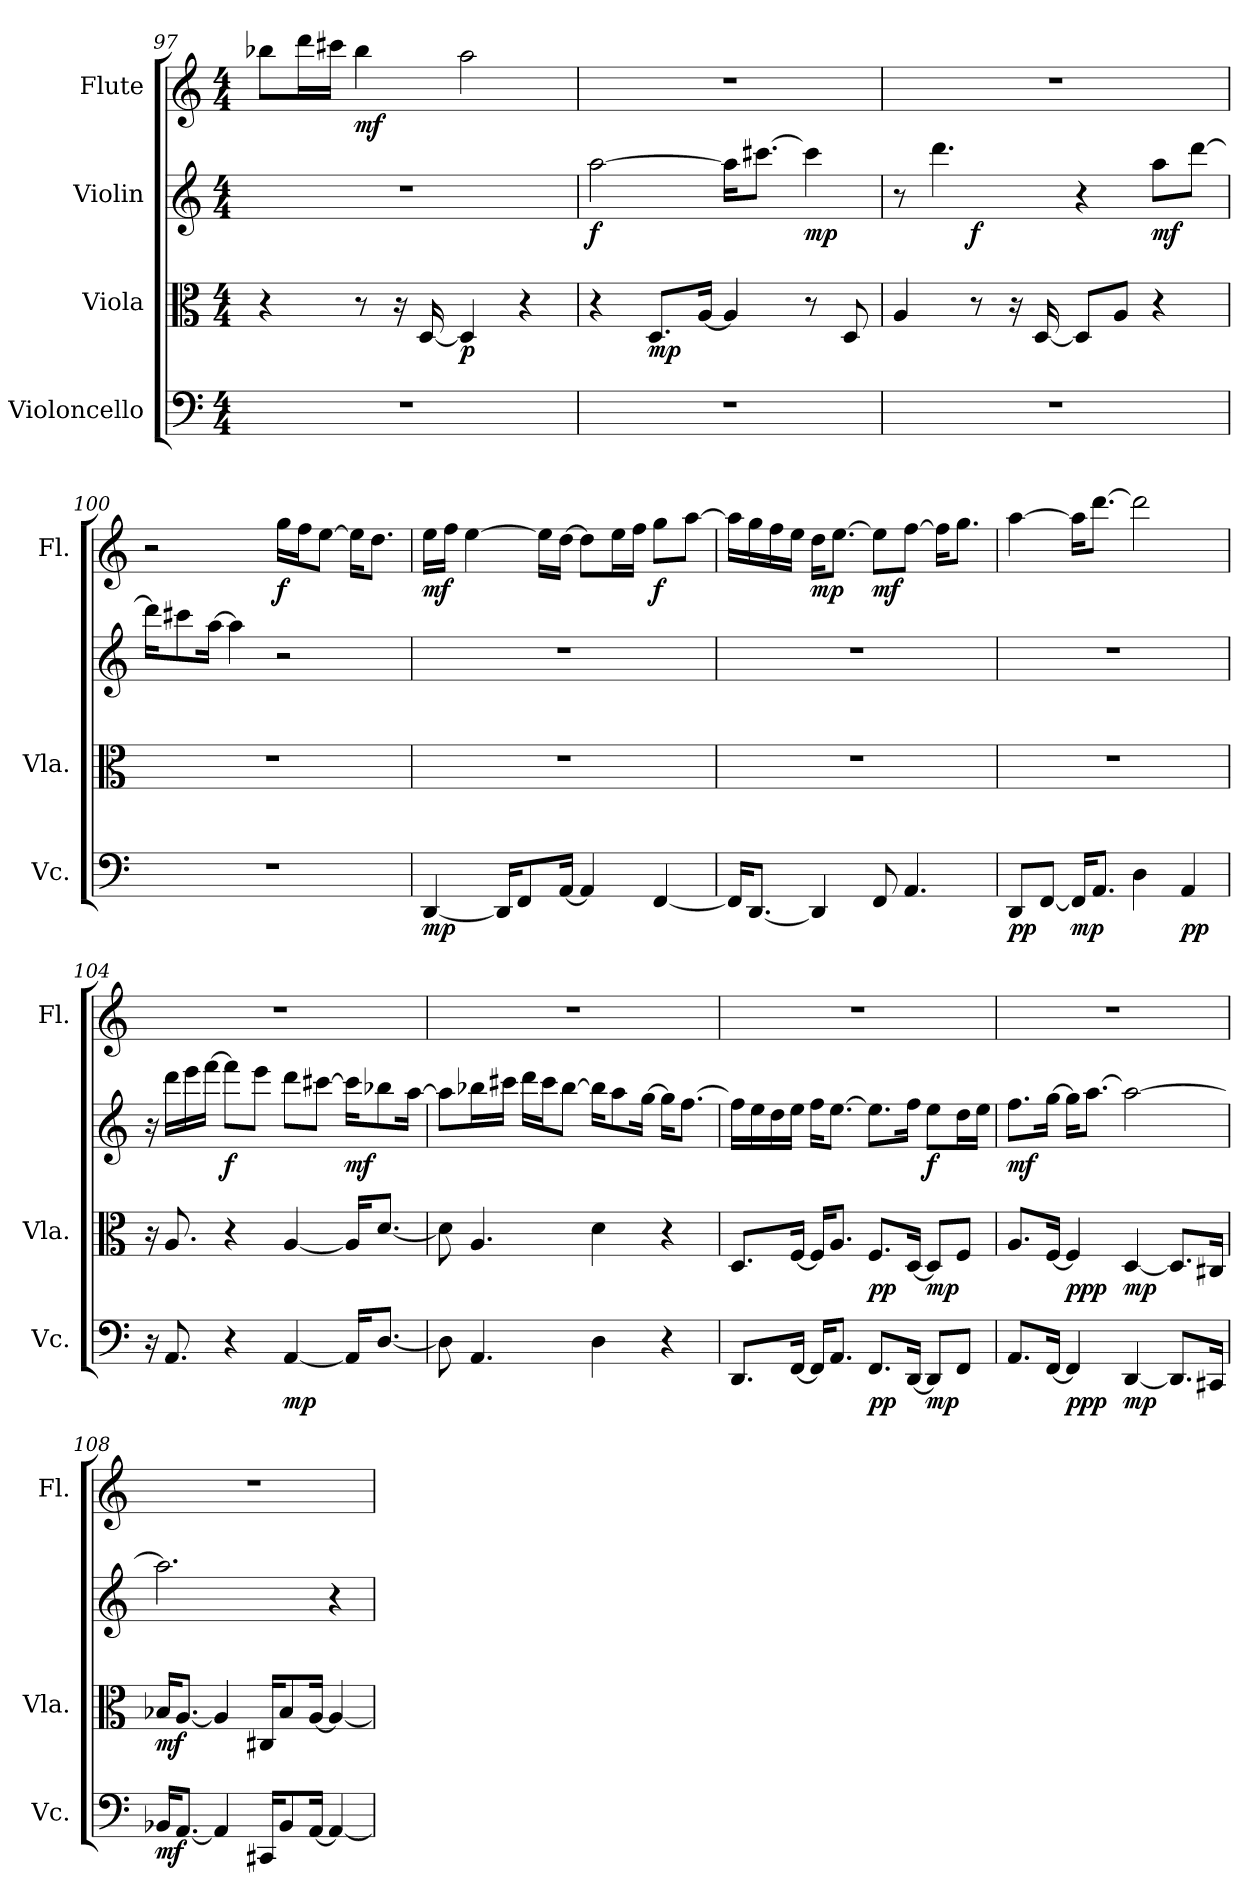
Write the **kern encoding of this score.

**kern	**dynam	**kern	**dynam	**kern	**dynam	**kern	**dynam
*part4	*part4	*part3	*part3	*part2	*part2	*part1	*part1
*staff4	*staff4	*staff3	*staff3	*staff2	*staff2	*staff1	*staff1
*I"Violoncello	*	*I"Viola	*	*I"Violin	*	*I"Flute	*
*I'Vc.	*	*I'Vla.	*	*	*	*I'Fl.	*
*clefF4	*	*clefC3	*	*clefG2	*	*clefG2	*
*k[]	*	*k[]	*	*k[]	*	*k[]	*
*C:	*	*C:	*	*C:	*	*C:	*
*M4/4	*	*M4/4	*	*M4/4	*	*M4/4	*
=97	=97	=97	=97	=97	=97	=97	=97
1r	.	4r	.	1r	.	8bb-Xi\L	.
.	.	.	.	.	.	16dddi\L	.
.	.	.	.	.	.	16ccc#Xi\JJ	.
.	.	8r	.	.	.	4bb-i\	mf
.	.	16r	.	.	.	.	.
.	.	[16Di/	.	.	.	.	.
.	.	4Di/]	p	.	.	2aai\	.
.	.	4r	.	.	.	.	.
!!LO:LB:g=z
=98	=98	=98	=98	=98	=98	=98	=98
1r	.	4r	.	[2aai\	f	1r	.
.	.	8.Di/L	mp	.	.	.	.
.	.	[16Ai/Jk	.	.	.	.	.
.	.	4Ai/]	.	16aai\KL]	.	.	.
.	.	.	.	[8.ccc#Xi\J	.	.	.
.	.	8r	.	4ccc#i\]	mp	.	.
.	.	8Di/	.	.	.	.	.
=99	=99	=99	=99	=99	=99	=99	=99
*	*	*	*	*^	*	*	*
1r	.	4Ai/	.	8r	4ryy	.	1r	.
.	.	.	.	4.dddi\	.	.	.	.
.	.	8r	.	.	2.ryy	f	.	.
.	.	16r	.	.	.	.	.	.
.	.	[16Di/	.	.	.	.	.	.
.	.	8Di/L]	.	4r	.	.	.	.
.	.	8Ai/J	.	.	.	.	.	.
.	.	4r	.	8aai\L	.	mf	.	.
.	.	.	.	[8dddi\J	.	.	.	.
*	*	*	*	*v	*v	*	*	*
=100	=100	=100	=100	=100	=100	=100	=100
1r	.	1r	.	16dddi\KL]	.	2r	.
.	.	.	.	8ccc#Xi\	.	.	.
.	.	.	.	[16aai\Jk	.	.	.
.	.	.	.	4aai\]	.	.	.
.	.	.	.	2r	.	16ggi\LL	f
.	.	.	.	.	.	16ffi\J	.
.	.	.	.	.	.	[8eei\J	.
.	.	.	.	.	.	16eei\KL]	.
.	.	.	.	.	.	8.ddi\J	.
!!LO:LB:g=z
=101	=101	=101	=101	=101	=101	=101	=101
[4DDi/	mp	1r	.	1r	.	16eei\LL	mf
.	.	.	.	.	.	16ffi\JJ	.
.	.	.	.	.	.	[4eei\	.
16DDi/KL]	.	.	.	.	.	.	.
8FFi/	.	.	.	.	.	.	.
.	.	.	.	.	.	16eei\LL]	.
[16AAi/Jk	.	.	.	.	.	[16ddi\JJ	.
4AAi/]	.	.	.	.	.	8ddi\L]	.
.	.	.	.	.	.	16eei\L	.
.	.	.	.	.	.	16ffi\JJ	.
[4FFi/	.	.	.	.	.	8ggi\L	f
.	.	.	.	.	.	[8aai\J	.
=102	=102	=102	=102	=102	=102	=102	=102
16FFi/KL]	.	1r	.	1r	.	16aai\LL]	.
[8.DDi/J	.	.	.	.	.	16ggi\	.
.	.	.	.	.	.	16ffi\	.
.	.	.	.	.	.	16eei\JJ	.
4DDi/]	.	.	.	.	.	16ddi\KL	mp
.	.	.	.	.	.	[8.eei\J	.
8FFi/	.	.	.	.	.	8eei\L]	mf
4.AAi/	.	.	.	.	.	[8ffi\J	.
.	.	.	.	.	.	16ffi\KL]	.
.	.	.	.	.	.	8.ggi\J	.
=103	=103	=103	=103	=103	=103	=103	=103
8DDi/L	pp	1r	.	1r	.	[4aai\	.
[8FFi/J	.	.	.	.	.	.	.
16FFi/KL]	mp	.	.	.	.	16aai\KL]	.
8.AAi/J	.	.	.	.	.	[8.dddi\J	.
4Di\	.	.	.	.	.	2dddi\]	.
4AAi/	pp	.	.	.	.	.	.
!!LO:LB:g=z
=104	=104	=104	=104	=104	=104	=104	=104
16r	.	16r	.	16r	.	1r	.
8.AAi/	.	8.Ai/	.	16dddi\LL	.	.	.
.	.	.	.	16eeei\	.	.	.
.	.	.	.	[16fffi\JJ	.	.	.
4r	.	4r	.	8fffi\L]	f	.	.
.	.	.	.	8eeei\J	.	.	.
[4AAi/	mp	[4Ai/	.	8dddi\L	.	.	.
.	.	.	.	[8ccc#Xi\J	.	.	.
16AAi/KL]	.	16Ai/KL]	.	16ccc#i\KL]	mf	.	.
[8.Di/J	.	[8.di/J	.	8bb-Xi\	.	.	.
.	.	.	.	[16aai\Jk	.	.	.
=105	=105	=105	=105	=105	=105	=105	=105
8Di\]	.	8di\]	.	8aai\L]	.	1r	.
4.AAi/	.	4.Ai/	.	16bb-Xi\L	.	.	.
.	.	.	.	16ccc#Xi\JJ	.	.	.
.	.	.	.	16dddi\LL	.	.	.
.	.	.	.	16ccc#i\J	.	.	.
.	.	.	.	[8bb-i\J	.	.	.
4Di\	.	4di\	.	16bb-i\KL]	.	.	.
.	.	.	.	8aai\	.	.	.
.	.	.	.	[16ggi\Jk	.	.	.
4r	.	4r	.	16ggi\KL]	.	.	.
.	.	.	.	[8.ffi\J	.	.	.
=106	=106	=106	=106	=106	=106	=106	=106
8.DDi/L	.	8.Di/L	.	16ffi\LL]	.	1r	.
.	.	.	.	16eei\	.	.	.
.	.	.	.	16ddi\	.	.	.
[16FFi/Jk	.	[16Fi/Jk	.	16eei\JJ	.	.	.
16FFi/KL]	.	16Fi/KL]	.	16ffi\KL	.	.	.
8.AAi/J	.	8.Ai/J	.	[8.eei\J	.	.	.
8.FFi/L	pp	8.Fi/L	pp	8.eei\L]	.	.	.
[16DDi/Jk	.	[16Di/Jk	.	16ffi\Jk	.	.	.
8DDi/L]	mp	8Di/L]	mp	8eei\L	f	.	.
8FFi/J	.	8Fi/J	.	16ddi\L	.	.	.
.	.	.	.	16eei\JJ	.	.	.
!!LO:PB:g=z
=107	=107	=107	=107	=107	=107	=107	=107
8.AAi/L	.	8.Ai/L	.	8.ffi\L	mf	1r	.
[16FFi/Jk	.	[16Fi/Jk	.	[16ggi\Jk	.	.	.
4FFi/]	ppp	4Fi/]	ppp	16ggi\KL]	.	.	.
.	.	.	.	[8.aai\J	.	.	.
[4DDi/	mp	[4Di/	mp	2aai\_	.	.	.
8.DDi/L]	.	8.Di/L]	.	.	.	.	.
16CC#Xi/Jk	.	16C#Xi/Jk	.	.	.	.	.
=108	=108	=108	=108	=108	=108	=108	=108
16BB-Xi/KL	mf	16B-Xi/KL	mf	2.aai\]	.	1r	.
[8.AAi/J	.	[8.Ai/J	.	.	.	.	.
4AAi/]	.	4Ai/]	.	.	.	.	.
16CC#Xi/KL	.	16C#Xi/KL	.	.	.	.	.
8BB-i/	.	8B-i/	.	.	.	.	.
[16AAi/Jk	.	[16Ai/Jk	.	.	.	.	.
4AAi/_	.	4Ai/_	.	4r	.	.	.
=	=	=	=	=	=	=	=
*-	*-	*-	*-	*-	*-	*-	*-
